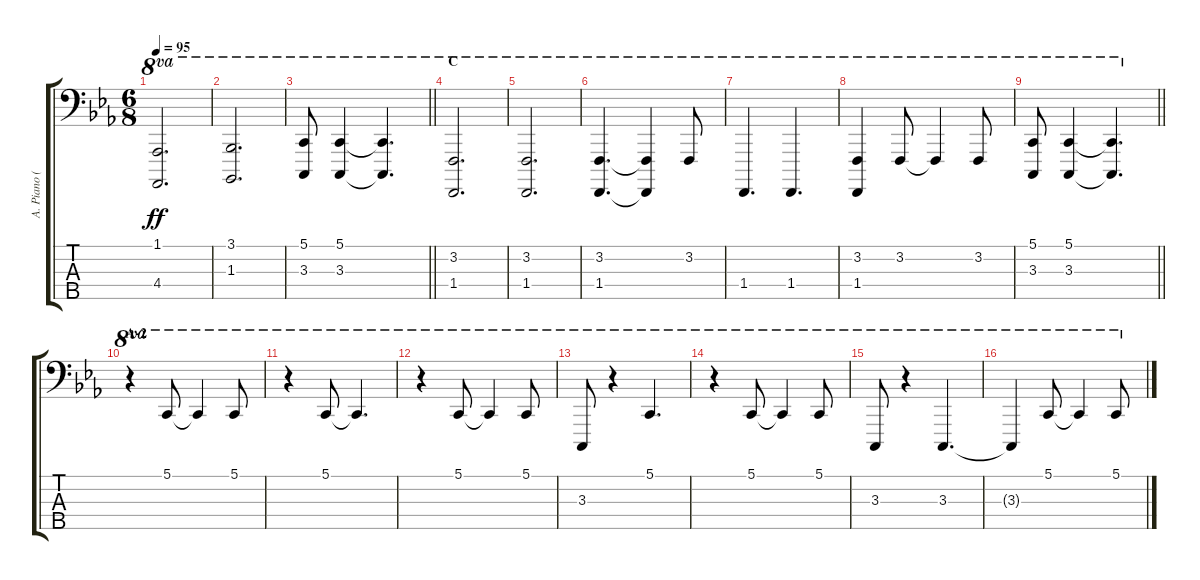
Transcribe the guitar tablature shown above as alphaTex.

\track ("A. Piano (Left Hand)" "A. Piano (") {instrument acousticgrandpiano}
\staff {score tabs}
\tuning (G2 D2 A1 E1 B0) {hide}
\ts (6 8)
\tempo 95
\clef f4
\ks eb
(1.1 4.4).2{d ot 8va dy ff} |
(3.1 1.3).2{d ot 8va} |
\barLineRight lightlight
(5.1 3.3).8{ot 8va} (5.1 3.3).4{ot 8va} (5.1{t} 3.3{t}).4{d ot 8va} |
\section ("" "C")
(3.2 1.4).2{d ot 8va} |
(3.2 1.4).2{d ot 8va} |
(3.2 1.4).4{d ot 8va} (3.2{t} 1.4{t}).4{ot 8va} 3.2.8{ot 8va} |
1.4.4{d ot 8va} 1.4.4{d ot 8va} |
(3.2 1.4).4{ot 8va} 3.2.8{ot 8va} 3.2{t}.4{ot 8va} 3.2.8{ot 8va} |
\barLineRight lightlight
(5.1 3.3).8{ot 8va} (5.1 3.3).4{ot 8va} (5.1{t} 3.3{t}).4{d ot 8va} |
\section ("" "A-2")
r.4{ot 8va} 5.1.8{ot 8va} 5.1{t}.4{ot 8va} 5.1.8{ot 8va} |
r.4{ot 8va} 5.1.8{ot 8va} 5.1{t}.4{d ot 8va} |
r.4{ot 8va} 5.1.8{ot 8va} 5.1{t}.4{ot 8va} 5.1.8{ot 8va} |
3.3.8{ot 8va} r.4{ot 8va} 5.1.4{d ot 8va} |
r.4{ot 8va} 5.1.8{ot 8va} 5.1{t}.4{ot 8va} 5.1.8{ot 8va} |
3.3.8{ot 8va} r.4{ot 8va} 3.3.4{d ot 8va} |
3.3{t}.4{ot 8va} 5.1.8{ot 8va} 5.1{t}.4{ot 8va} 5.1.8{ot 8va}
